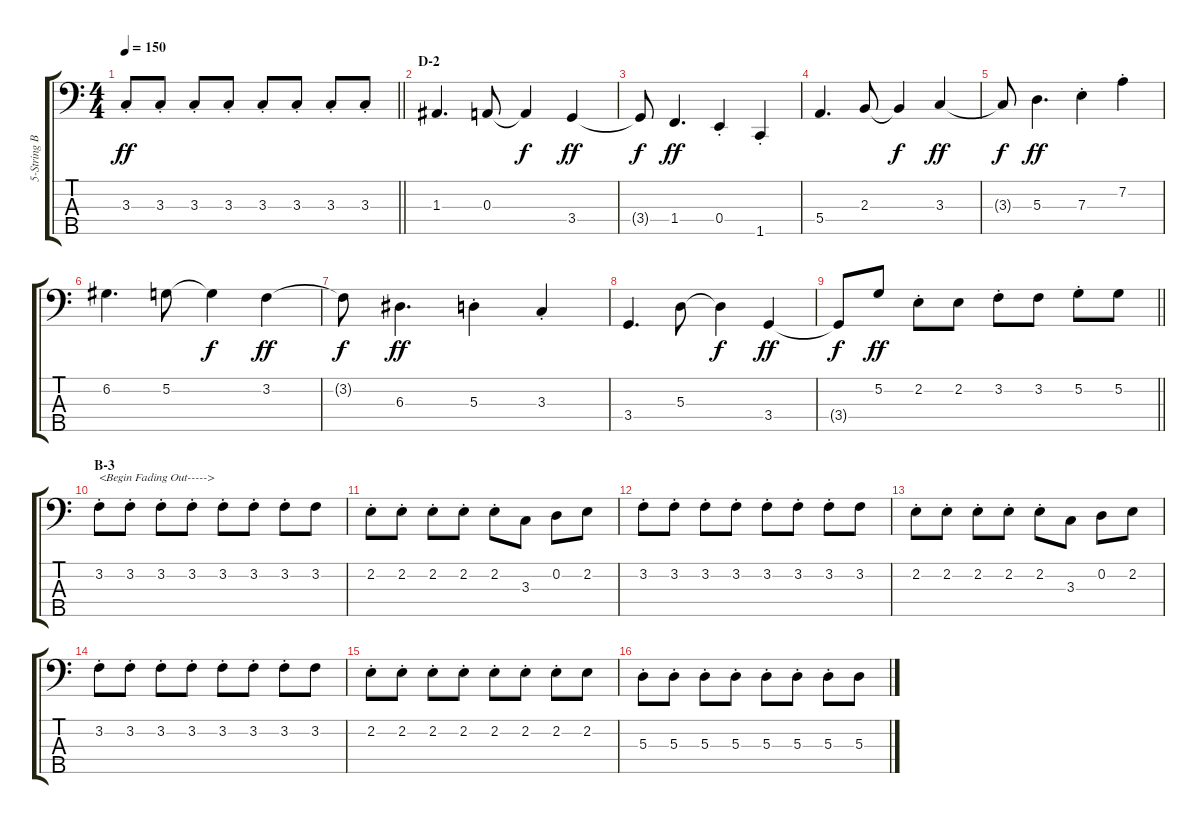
\track ("5-String Bass" "5-String B") {instrument electricbassfinger}
\staff {score tabs}
\tuning (G2 D2 A1 E1 B0) {hide}
\ts (4 4)
\tempo 150
\clef f4
\barLineRight lightlight
\ks c
3.3{st}.8{dy ff} 3.3{st}.8 3.3{st}.8 3.3{st}.8 3.3{st}.8 3.3{st}.8 3.3{st}.8 3.3{st}.8 |
\section ("" "D-2")
1.3.4{d} 0.3.8 0.3{t}.4{dy f} 3.4.4{dy ff} |
3.4{t}.8{dy f} 1.4.4{d dy ff} 0.4{st}.4 1.5{st}.4 |
5.4.4{d} 2.3.8 2.3{t}.4{dy f} 3.3.4{dy ff} |
3.3{t}.8{dy f} 5.3.4{d dy ff} 7.3{st}.4 7.2{st}.4 |
6.2.4{d} 5.2.8 5.2{t}.4{dy f} 3.2.4{dy ff} |
3.2{t}.8{dy f} 6.3.4{d dy ff} 5.3{st}.4 3.3{st}.4 |
3.4.4{d} 5.3.8 5.3{t}.4{dy f} 3.4.4{dy ff} |
\barLineRight lightlight
3.4{t}.8{dy f} 5.2.8{dy ff} 2.2{st}.8 2.2.8 3.2{st}.8 3.2.8 5.2{st}.8 5.2.8 |
\section ("" "B-3")
3.2{st}.8{txt "<Begin Fading Out----->"} 3.2{st}.8 3.2{st}.8 3.2{st}.8 3.2{st}.8 3.2{st}.8 3.2{st}.8 3.2.8 |
2.2{st}.8 2.2{st}.8 2.2{st}.8 2.2{st}.8 2.2{st}.8 3.3.8 0.2.8 2.2.8 |
3.2{st}.8 3.2{st}.8 3.2{st}.8 3.2{st}.8 3.2{st}.8 3.2{st}.8 3.2{st}.8 3.2.8 |
2.2{st}.8 2.2{st}.8 2.2{st}.8 2.2{st}.8 2.2{st}.8 3.3.8 0.2.8 2.2.8 |
3.2{st}.8 3.2{st}.8 3.2{st}.8 3.2{st}.8 3.2{st}.8 3.2{st}.8 3.2{st}.8 3.2.8 |
2.2{st}.8 2.2{st}.8 2.2{st}.8 2.2{st}.8 2.2{st}.8 2.2{st}.8 2.2{st}.8 2.2.8 |
5.3{st}.8 5.3{st}.8 5.3{st}.8 5.3{st}.8 5.3{st}.8 5.3{st}.8 5.3{st}.8 5.3.8
